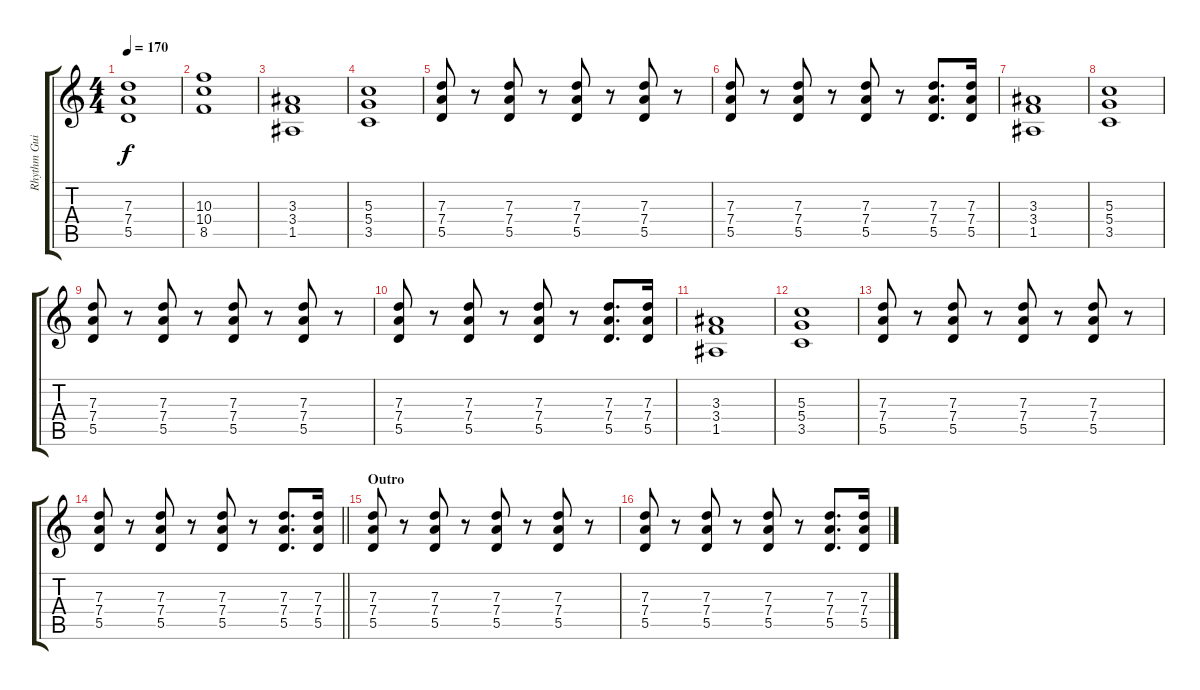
\track ("Rhythm Guitar" "Rhythm Gui") {instrument overdrivenguitar}
\staff {score tabs}
\tuning (E4 B3 G3 D3 A2 E2) {hide}
\ts (4 4)
\tempo 170
\clef g2
\ks c
(7.3 7.4 5.5).1{dy f} |
(10.3 10.4 8.5).1 |
(3.3 3.4 1.5).1 |
(5.3 5.4 3.5).1 |
(7.3 7.4 5.5).8 r.8 (7.3 7.4 5.5).8 r.8 (7.3 7.4 5.5).8 r.8 (7.3 7.4 5.5).8 r.8 |
(7.3 7.4 5.5).8 r.8 (7.3 7.4 5.5).8 r.8 (7.3 7.4 5.5).8 r.8 (7.3 7.4 5.5).8{d} (7.3 7.4 5.5).16 |
(3.3 3.4 1.5).1 |
(5.3 5.4 3.5).1 |
(7.3 7.4 5.5).8 r.8 (7.3 7.4 5.5).8 r.8 (7.3 7.4 5.5).8 r.8 (7.3 7.4 5.5).8 r.8 |
(7.3 7.4 5.5).8 r.8 (7.3 7.4 5.5).8 r.8 (7.3 7.4 5.5).8 r.8 (7.3 7.4 5.5).8{d} (7.3 7.4 5.5).16 |
(3.3 3.4 1.5).1 |
(5.3 5.4 3.5).1 |
(7.3 7.4 5.5).8 r.8 (7.3 7.4 5.5).8 r.8 (7.3 7.4 5.5).8 r.8 (7.3 7.4 5.5).8 r.8 |
\barLineRight lightlight
(7.3 7.4 5.5).8 r.8 (7.3 7.4 5.5).8 r.8 (7.3 7.4 5.5).8 r.8 (7.3 7.4 5.5).8{d} (7.3 7.4 5.5).16 |
\section ("" "Outro")
(7.3 7.4 5.5).8 r.8 (7.3 7.4 5.5).8 r.8 (7.3 7.4 5.5).8 r.8 (7.3 7.4 5.5).8 r.8 |
(7.3 7.4 5.5).8 r.8 (7.3 7.4 5.5).8 r.8 (7.3 7.4 5.5).8 r.8 (7.3 7.4 5.5).8{d} (7.3 7.4 5.5).16
